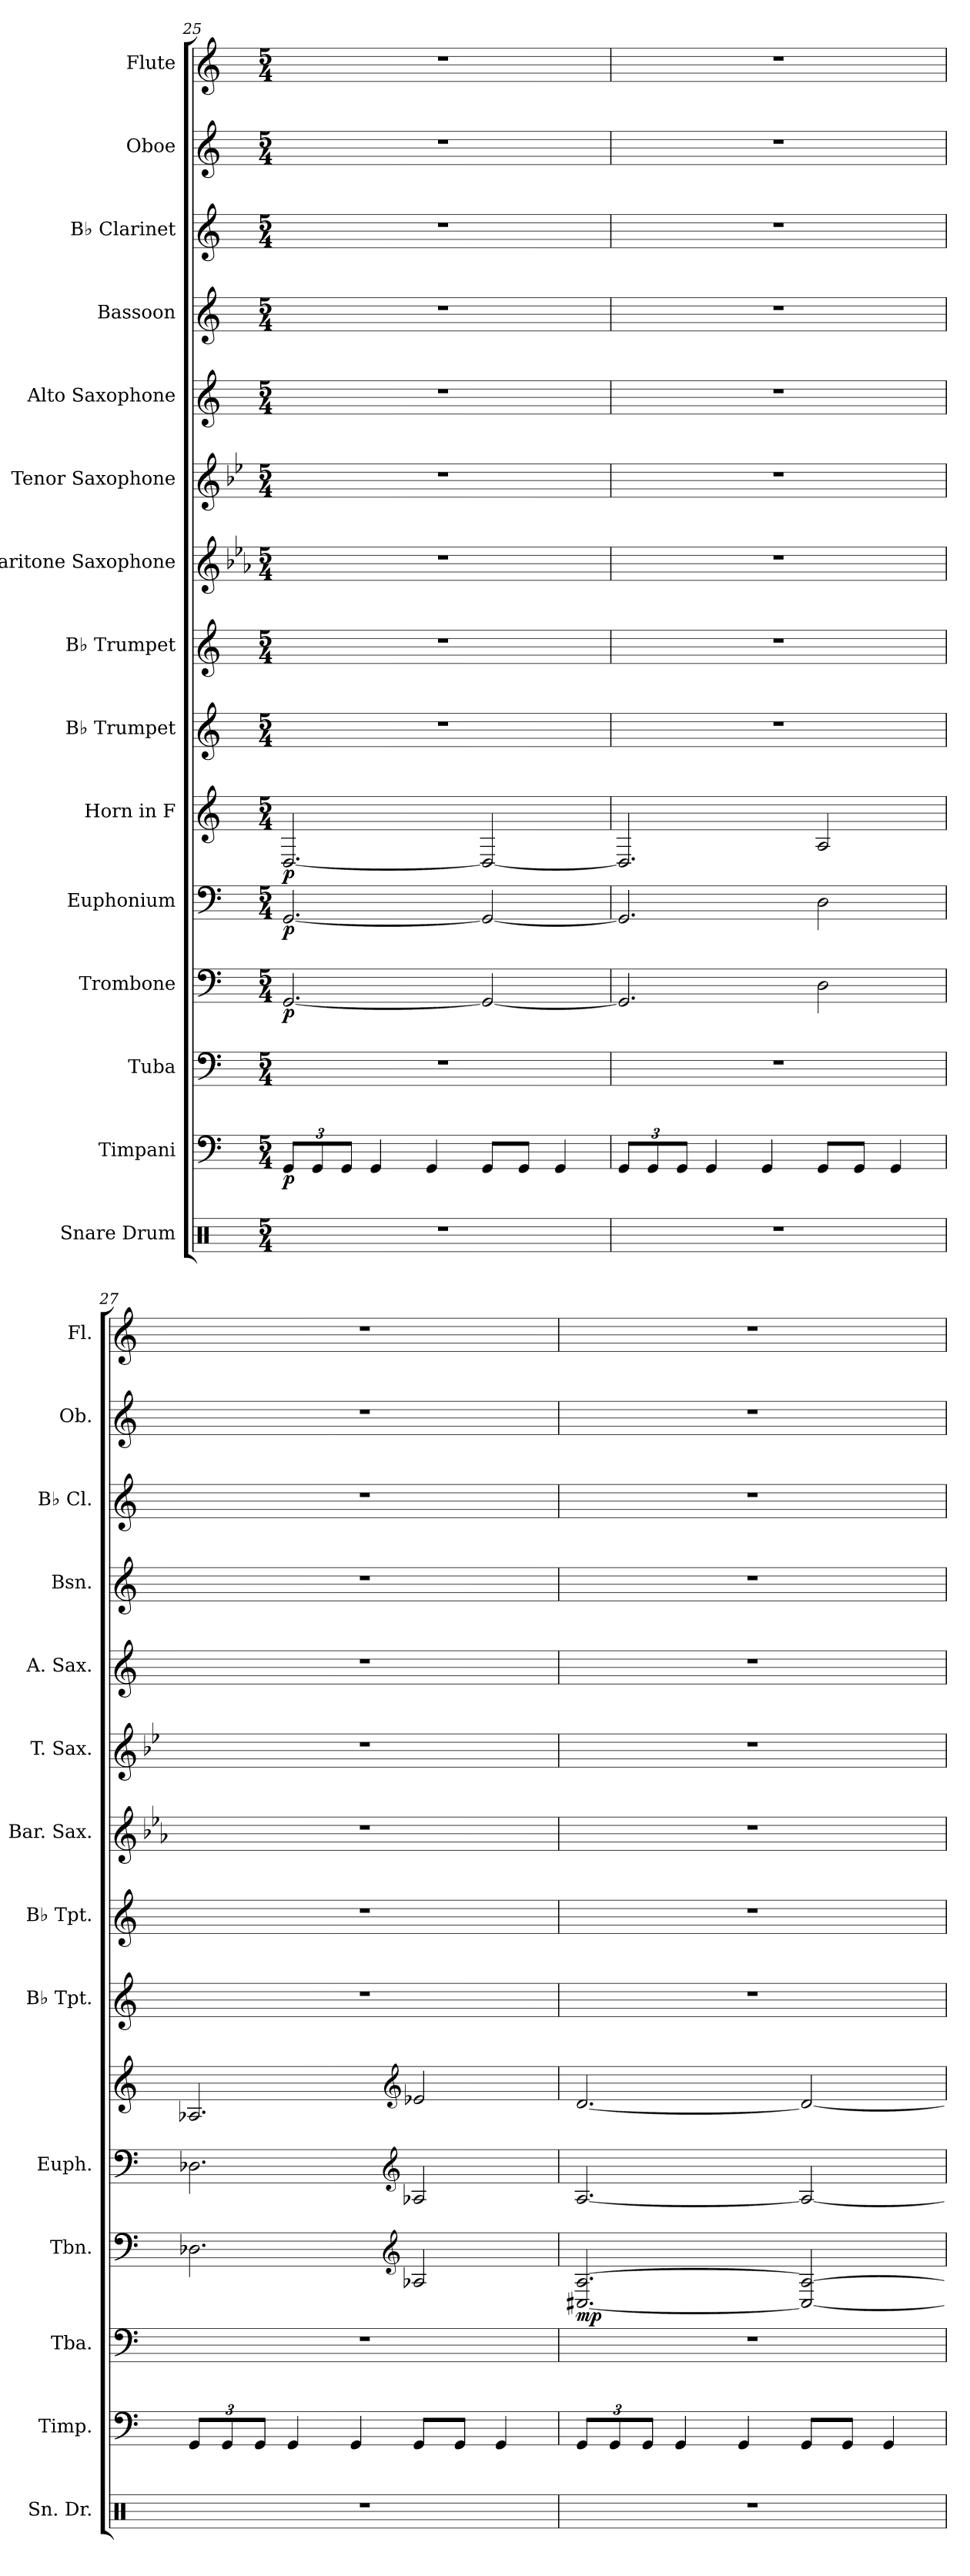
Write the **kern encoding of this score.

**kern	**kern	**dynam	**kern	**kern	**dynam	**kern	**dynam	**kern	**dynam	**kern	**kern	**kern	**kern	**kern	**kern	**kern	**kern	**kern
*part15	*part14	*part14	*part13	*part12	*part12	*part11	*part11	*part10	*part10	*part9	*part8	*part7	*part6	*part5	*part4	*part3	*part2	*part1
*staff15	*staff14	*staff14	*staff13	*staff12	*staff12	*staff11	*staff11	*staff10	*staff10	*staff9	*staff8	*staff7	*staff6	*staff5	*staff4	*staff3	*staff2	*staff1
*I"Snare Drum	*I"Timpani	*	*I"Tuba	*I"Trombone	*	*I"Euphonium	*	*I"Horn in F	*	*I"B♭ Trumpet	*I"B♭ Trumpet	*I"Baritone Saxophone	*I"Tenor Saxophone	*I"Alto Saxophone	*I"Bassoon	*I"B♭ Clarinet	*I"Oboe	*I"Flute
*I'Sn. Dr.	*I'Timp.	*	*I'Tba.	*I'Tbn.	*	*I'Euph.	*	*	*	*I'B♭ Tpt.	*I'B♭ Tpt.	*I'Bar. Sax.	*I'T. Sax.	*I'A. Sax.	*I'Bsn.	*I'B♭ Cl.	*I'Ob.	*I'Fl.
*clefX	*clefF4	*	*clefF4	*clefF4	*	*clefF4	*	*clefG2	*	*clefG2	*clefG2	*clefG2	*clefG2	*clefG2	*clefG2	*clefG2	*clefG2	*clefG2
*	*	*	*	*	*	*	*	*ITrd4c7	*	*ITrd1c2	*ITrd1c2	*ITrd12c21	*ITrd8c14	*ITrd5c9	*	*ITrd1c2	*	*
*k[]	*k[]	*	*k[]	*k[]	*	*k[]	*	*k[b-]	*	*k[b-e-]	*k[b-e-]	*k[b-e-a-]	*k[b-e-]	*k[b-e-a-]	*k[]	*k[b-e-]	*k[]	*k[]
*M5/4	*M5/4	*	*M5/4	*M5/4	*	*M5/4	*	*M5/4	*	*M5/4	*M5/4	*M5/4	*M5/4	*M5/4	*M5/4	*M5/4	*M5/4	*M5/4
*	*Xbrackettup	*	*	*	*	*	*	*	*	*	*	*	*	*	*	*	*	*
=25	=25	=25	=25	=25	=25	=25	=25	=25	=25	=25	=25	=25	=25	=25	=25	=25	=25	=25
!	!	!LO:DY:b	!	!	!LO:DY:b	!	!LO:DY:b	!	!LO:DY:b	!	!	!	!	!	!	!	!	!
4%5r	12GG/L	p	4%5r	[2.GG/	p	[2.GG/	p	[2.GG/	p	4%5r	4%5r	4%5r	4%5r	4%5r	4%5r	4%5r	4%5r	4%5r
.	12GG/	.	.	.	.	.	.	.	.	.	.	.	.	.	.	.	.	.
.	12GG/J	.	.	.	.	.	.	.	.	.	.	.	.	.	.	.	.	.
.	4GG/	.	.	.	.	.	.	.	.	.	.	.	.	.	.	.	.	.
.	4GG/	.	.	.	.	.	.	.	.	.	.	.	.	.	.	.	.	.
.	8GG/L	.	.	2GG/_	.	2GG/_	.	2GG/_	.	.	.	.	.	.	.	.	.	.
.	8GG/J	.	.	.	.	.	.	.	.	.	.	.	.	.	.	.	.	.
.	4GG/	.	.	.	.	.	.	.	.	.	.	.	.	.	.	.	.	.
=26	=26	=26	=26	=26	=26	=26	=26	=26	=26	=26	=26	=26	=26	=26	=26	=26	=26	=26
4%5r	12GG/L	.	4%5r	2.GG/]	.	2.GG/]	.	2.GG/]	.	4%5r	4%5r	4%5r	4%5r	4%5r	4%5r	4%5r	4%5r	4%5r
.	12GG/	.	.	.	.	.	.	.	.	.	.	.	.	.	.	.	.	.
.	12GG/J	.	.	.	.	.	.	.	.	.	.	.	.	.	.	.	.	.
.	4GG/	.	.	.	.	.	.	.	.	.	.	.	.	.	.	.	.	.
.	4GG/	.	.	.	.	.	.	.	.	.	.	.	.	.	.	.	.	.
.	8GG/L	.	.	2D\	.	2D\	.	2D/	.	.	.	.	.	.	.	.	.	.
.	8GG/J	.	.	.	.	.	.	.	.	.	.	.	.	.	.	.	.	.
.	4GG/	.	.	.	.	.	.	.	.	.	.	.	.	.	.	.	.	.
!!LO:PB:g=z
=27	=27	=27	=27	=27	=27	=27	=27	=27	=27	=27	=27	=27	=27	=27	=27	=27	=27	=27
4%5r	12GG/L	.	4%5r	2.D-X\	.	2.D-X\	.	2.D-X/	.	4%5r	4%5r	4%5r	4%5r	4%5r	4%5r	4%5r	4%5r	4%5r
.	12GG/	.	.	.	.	.	.	.	.	.	.	.	.	.	.	.	.	.
.	12GG/J	.	.	.	.	.	.	.	.	.	.	.	.	.	.	.	.	.
.	4GG/	.	.	.	.	.	.	.	.	.	.	.	.	.	.	.	.	.
.	4GG/	.	.	.	.	.	.	.	.	.	.	.	.	.	.	.	.	.
*	*	*	*	*clefG2	*	*clefG2	*	*clefG2	*	*	*	*	*	*	*	*	*	*
.	8GG/L	.	.	2A-X/	.	2A-X/	.	2A-X/	.	.	.	.	.	.	.	.	.	.
.	8GG/J	.	.	.	.	.	.	.	.	.	.	.	.	.	.	.	.	.
.	4GG/	.	.	.	.	.	.	.	.	.	.	.	.	.	.	.	.	.
=28	=28	=28	=28	=28	=28	=28	=28	=28	=28	=28	=28	=28	=28	=28	=28	=28	=28	=28
!	!	!	!	!	!LO:DY:b	!	!	!	!	!	!	!	!	!	!	!	!	!
4%5r	12GG/L	.	4%5r	[2.C#X/ [2.A/	mp	[2.A/	.	[2.G/	.	4%5r	4%5r	4%5r	4%5r	4%5r	4%5r	4%5r	4%5r	4%5r
.	12GG/	.	.	.	.	.	.	.	.	.	.	.	.	.	.	.	.	.
.	12GG/J	.	.	.	.	.	.	.	.	.	.	.	.	.	.	.	.	.
.	4GG/	.	.	.	.	.	.	.	.	.	.	.	.	.	.	.	.	.
.	4GG/	.	.	.	.	.	.	.	.	.	.	.	.	.	.	.	.	.
.	8GG/L	.	.	2C#/_ 2A/_	.	2A/_	.	2G/_	.	.	.	.	.	.	.	.	.	.
.	8GG/J	.	.	.	.	.	.	.	.	.	.	.	.	.	.	.	.	.
.	4GG/	.	.	.	.	.	.	.	.	.	.	.	.	.	.	.	.	.
=	=	=	=	=	=	=	=	=	=	=	=	=	=	=	=	=	=	=
*-	*-	*-	*-	*-	*-	*-	*-	*-	*-	*-	*-	*-	*-	*-	*-	*-	*-	*-
